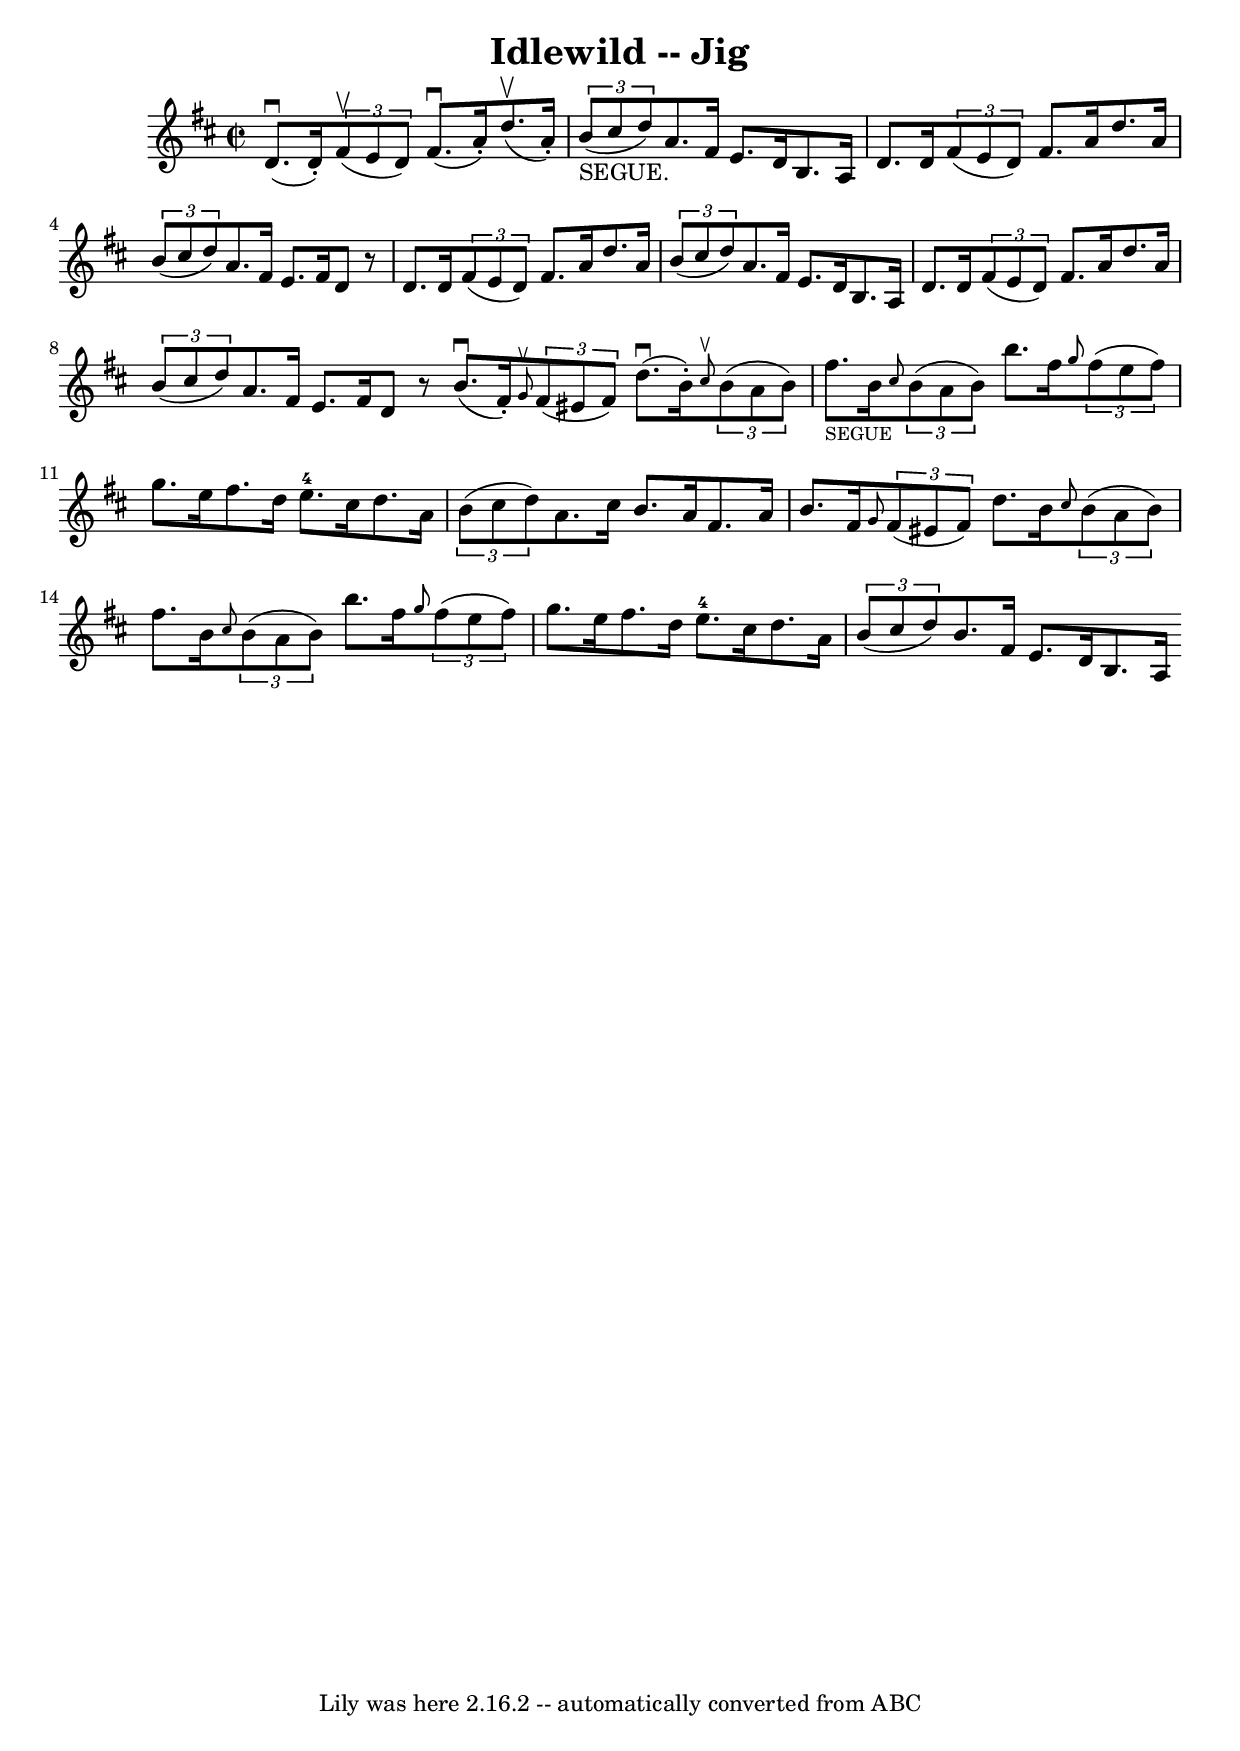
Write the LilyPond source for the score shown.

\version "2.16.2"
\include "Mammoth.ily"
\header {
  %% book = "Ryan's Mammoth Collection"
 crossRefNumber = "1"
 footnotes = "\\\\113 631"
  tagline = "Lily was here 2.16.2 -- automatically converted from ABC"
  title = "Idlewild -- Jig"

}
voicedefault =  {


  \override Staff.TimeSignature #'style = #'C
  \time 2/2 
  \key d \major
 d'8.^\downbow(d'16-.)   \times 2/3 { fs'8 
					^\upbow(e'8 d'8) 
				      } fs'8.^\downbow(a'16-.) d''8.^\upbow( a'16-.)    |
  \times 2/3 { b'8_"SEGUE."(cs''8 d''8) 
	     } a'8. fs'16 e'8. d'16 b8. a16     |
 d'8. d'16    
  \times 2/3 { fs'8 (e'8 d'8)  	     } fs'8. a'16 d''8. a'16      |
  \times 2/3 { b'8 (cs''8 d''8) 
	     } a'8. fs'16 e'8. fs'16 d'8    r8    |
 d'8. d'16    \times 2/3 { fs'8 (
			 e'8 d'8)  			  } fs'8. a'16 d''8. a'16     |
  \times 2/3 {   
 b'8 (cs''8 d''8)    } a'8. fs'16 e'8. d'16 b8. a16      |
 d'8. d'16    \times 2/3 { fs'8 (e'8 d'8) 
			  } fs'8. a'16 d''8. a'16     |
  \times 2/3 { b'8 (cs''8 d''8  
	)  	     } a'8. fs'16 e'8. fs'16 d'8    r8   \bar " |." b'8.^\downbow(fs'16-.)   \grace { g'8^\upbow 
				}   \times 2/3 { fs'8 (
						 es'8 fs'8) 
					       } d''8.^\downbow(b'16-.)   \grace { cs''8 
										   ^\upbow 
										  }   \times 2/3 { b'8 (a'8 b'8)  												 }    |
 fs''8. 
  _\segue b'16  \grace { cs''8  
		       }   \times 2/3 { b'8 (a'8 b'8) 

				      } b''8. fs''16  \grace { g''8  
							      }   \times 2/3 { fs''8 (e''8    
									 fs''8)  									     }    |
 g''8. e''16 fs''8. d''16 e''8.-4 cs''16 d''8. a'16    |
  \times 2/3 { b'8 (cs''8    
	 d''8)  	     } a'8. cs''16 b'8. a'16 fs'8. a'16     |
  
 b'8. fs'16  \grace { g'8  
		      }   \times 2/3 { fs'8 (es'8 fs'8  
				) 
				     } d''8. b'16  \grace { cs''8  
							  }   \times 2/3 { b'8 (a'8 b'8 
									   )  									 }    |
 fs''8. b'16  \grace { cs''8  
		       }   \times 2/3 { b'8 
					(a'8 b'8) 
				      } b''8. fs''16  \grace { g''8  
							      }   \times 2/3 {   
								fs''8 (e''8 fs''8)  							      }    |
 g''8. e''16 fs''8. d''16 e''8.-4 cs''16 d''8. a'16     |
  \times 2/3 {   
 b'8 (cs''8 d''8) 
  } b'8. fs'16 e'8. d'16 b8. a16        \bar " |."   

}

\score{
  <<

    \context Staff="default"
    {
      \voicedefault 
      
    }

  >>
  \layout {
    
  }
  \midi {
  }

}
